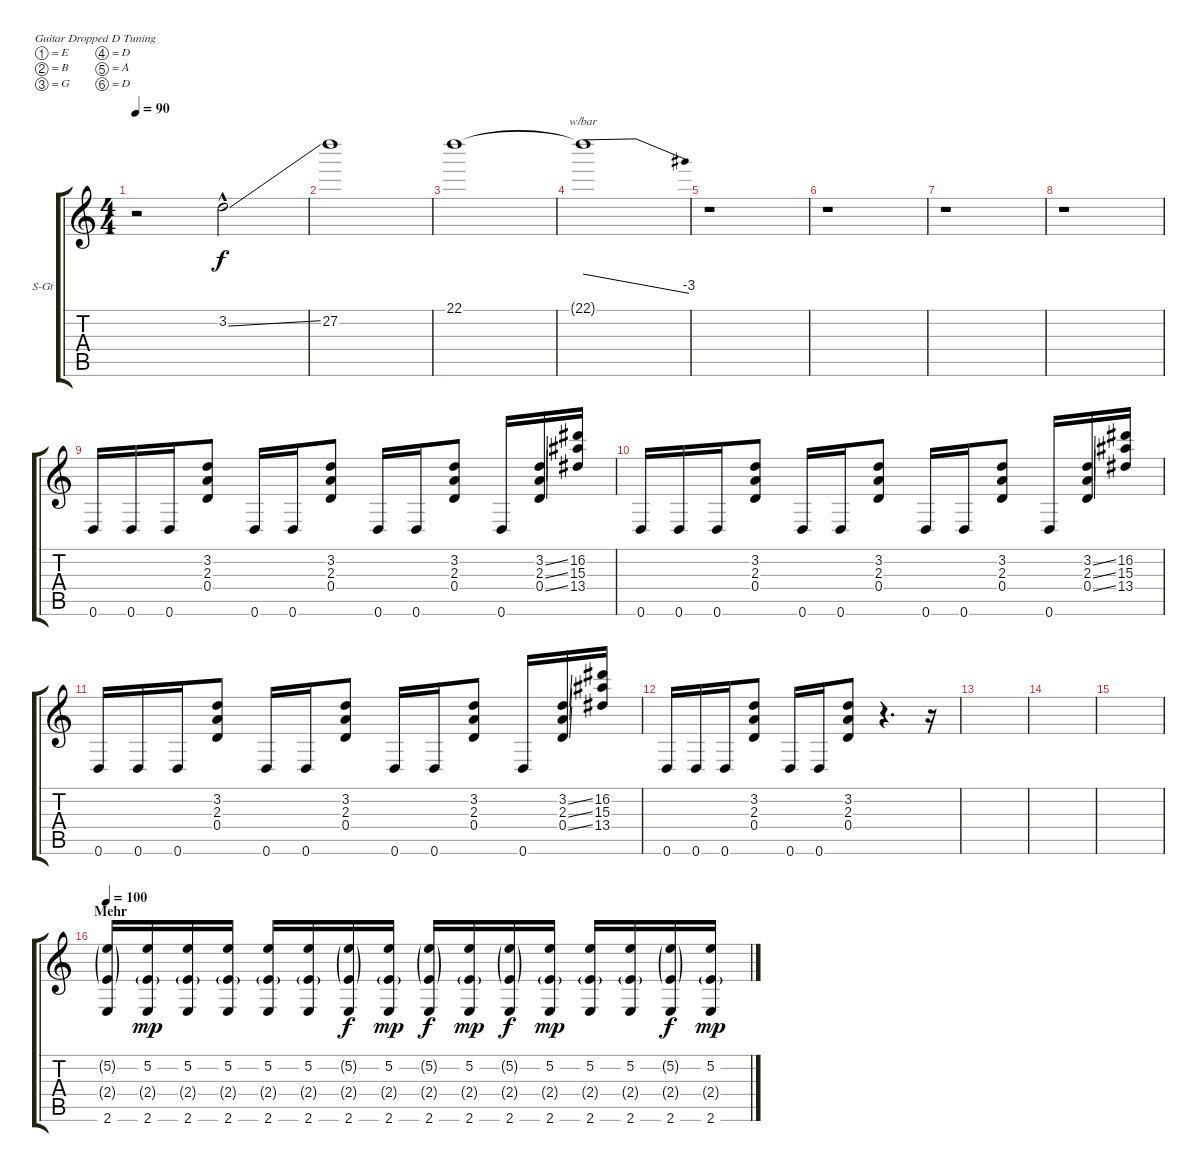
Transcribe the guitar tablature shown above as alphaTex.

\bracketExtendMode groupsimilarinstruments
\firstSystemTrackNameOrientation horizontal
\otherSystemsTrackNameOrientation horizontal
\track ("Keyboard (Christian)" "S-Gt") {instrument lead2sawtooth}
\staff {score tabs}
\tuning (E4 B3 G3 D3 A2 D2)
\displaytranspose 12
\ts (4 4)
\tempo 90
\clef g2
\ks c
r.2{dy f} 3.2{ss hac}.2 |
27.2.1 |
22.1.1 |
22.1{t}.1{tbe (dive default 0 0 60 -12)} |
r.1 |
r.1 |
r.1 |
r.1 |
0.6.16 0.6.16 0.6.16 (3.2 2.3 0.4).8 0.6.16 0.6.16 (3.2 2.3 0.4).8 0.6.16 0.6.16 (3.2 2.3 0.4).8 0.6.16 (3.2{ss} 2.3{ss} 0.4{ss}).16 (16.2 15.3 13.4).16 |
0.6.16 0.6.16 0.6.16 (3.2 2.3 0.4).8 0.6.16 0.6.16 (3.2 2.3 0.4).8 0.6.16 0.6.16 (3.2 2.3 0.4).8 0.6.16 (3.2{ss} 2.3{ss} 0.4{ss}).16 (16.2 15.3 13.4).16 |
0.6.16 0.6.16 0.6.16 (3.2 2.3 0.4).8 0.6.16 0.6.16 (3.2 2.3 0.4).8 0.6.16 0.6.16 (3.2 2.3 0.4).8 0.6.16 (3.2{ss} 2.3{ss} 0.4{ss}).16 (16.2 15.3 13.4).16 |
0.6.16 0.6.16 0.6.16 (3.2 2.3 0.4).8 0.6.16 0.6.16 (3.2 2.3 0.4).8 r.4{d} r.16 |
|
|
|
\section ("" "Mehr")
\tempo 100
(5.2{g} 2.4{g} 2.6).16 (5.2 2.4{g} 2.6).16{dy mp} (5.2 2.4{g} 2.6).16 (5.2 2.4{g} 2.6).16 (5.2 2.4{g} 2.6).16 (5.2 2.4{g} 2.6).16 (5.2{g} 2.4{g} 2.6).16{dy f} (5.2 2.4{g} 2.6).16{dy mp} (5.2{g} 2.4{g} 2.6).16{dy f} (5.2 2.4{g} 2.6).16{dy mp} (5.2{g} 2.4{g} 2.6).16{dy f} (5.2 2.4{g} 2.6).16{dy mp} (5.2 2.4{g} 2.6).16 (5.2 2.4{g} 2.6).16 (5.2{g} 2.4{g} 2.6).16{dy f} (5.2 2.4{g} 2.6).16{dy mp}
